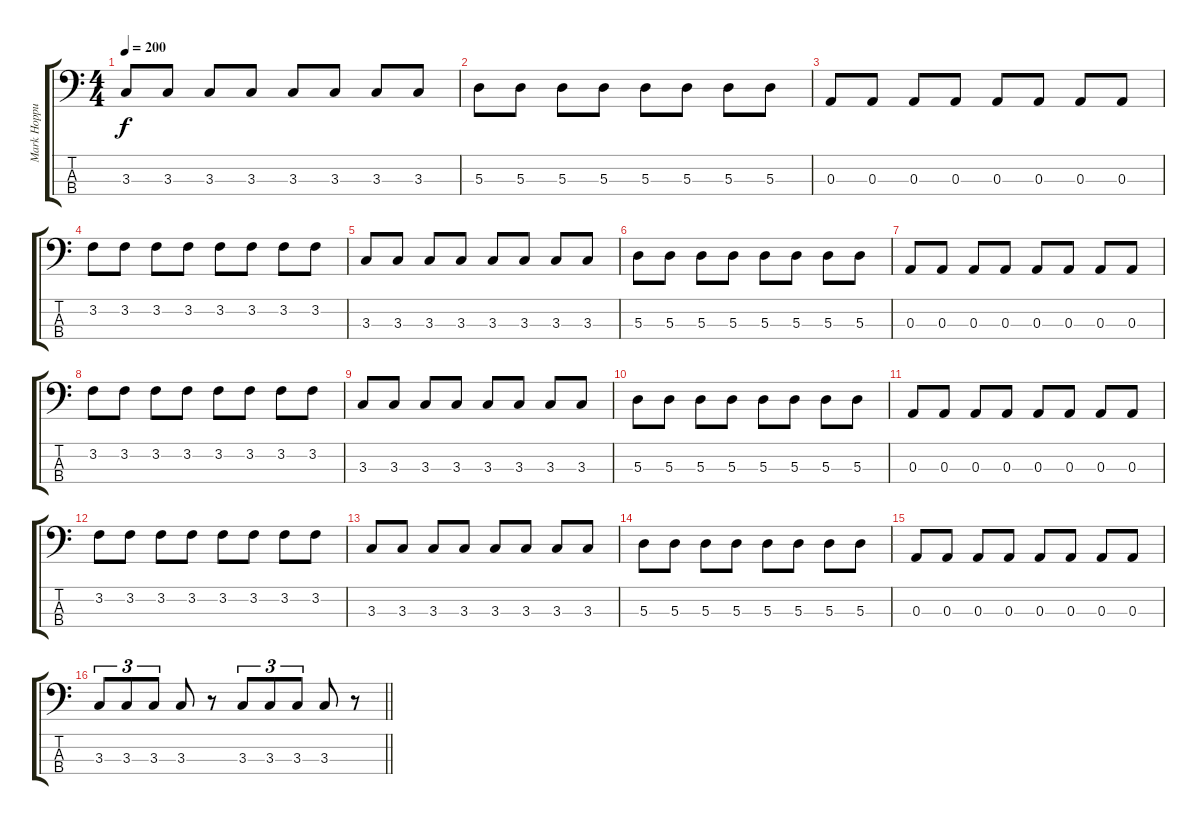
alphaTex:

\track ("Mark Hoppus (Bass)" "Mark Hoppu") {instrument electricbasspick}
\staff {score tabs}
\tuning (G2 D2 A1 E1) {hide}
\ts (4 4)
\tempo 200
\clef f4
\ks c
3.3.8{dy f} 3.3.8 3.3.8 3.3.8 3.3.8 3.3.8 3.3.8 3.3.8 |
5.3.8 5.3.8 5.3.8 5.3.8 5.3.8 5.3.8 5.3.8 5.3.8 |
0.3.8 0.3.8 0.3.8 0.3.8 0.3.8 0.3.8 0.3.8 0.3.8 |
3.2.8 3.2.8 3.2.8 3.2.8 3.2.8 3.2.8 3.2.8 3.2.8 |
3.3.8 3.3.8 3.3.8 3.3.8 3.3.8 3.3.8 3.3.8 3.3.8 |
5.3.8 5.3.8 5.3.8 5.3.8 5.3.8 5.3.8 5.3.8 5.3.8 |
0.3.8 0.3.8 0.3.8 0.3.8 0.3.8 0.3.8 0.3.8 0.3.8 |
3.2.8 3.2.8 3.2.8 3.2.8 3.2.8 3.2.8 3.2.8 3.2.8 |
3.3.8 3.3.8 3.3.8 3.3.8 3.3.8 3.3.8 3.3.8 3.3.8 |
5.3.8 5.3.8 5.3.8 5.3.8 5.3.8 5.3.8 5.3.8 5.3.8 |
0.3.8 0.3.8 0.3.8 0.3.8 0.3.8 0.3.8 0.3.8 0.3.8 |
3.2.8 3.2.8 3.2.8 3.2.8 3.2.8 3.2.8 3.2.8 3.2.8 |
3.3.8 3.3.8 3.3.8 3.3.8 3.3.8 3.3.8 3.3.8 3.3.8 |
5.3.8 5.3.8 5.3.8 5.3.8 5.3.8 5.3.8 5.3.8 5.3.8 |
0.3.8 0.3.8 0.3.8 0.3.8 0.3.8 0.3.8 0.3.8 0.3.8 |
\barLineRight lightlight
3.3.8{tu (3 2)} 3.3.8{tu (3 2)} 3.3.8{tu (3 2)} 3.3.8 r.8 3.3.8{tu (3 2)} 3.3.8{tu (3 2)} 3.3.8{tu (3 2)} 3.3.8 r.8
